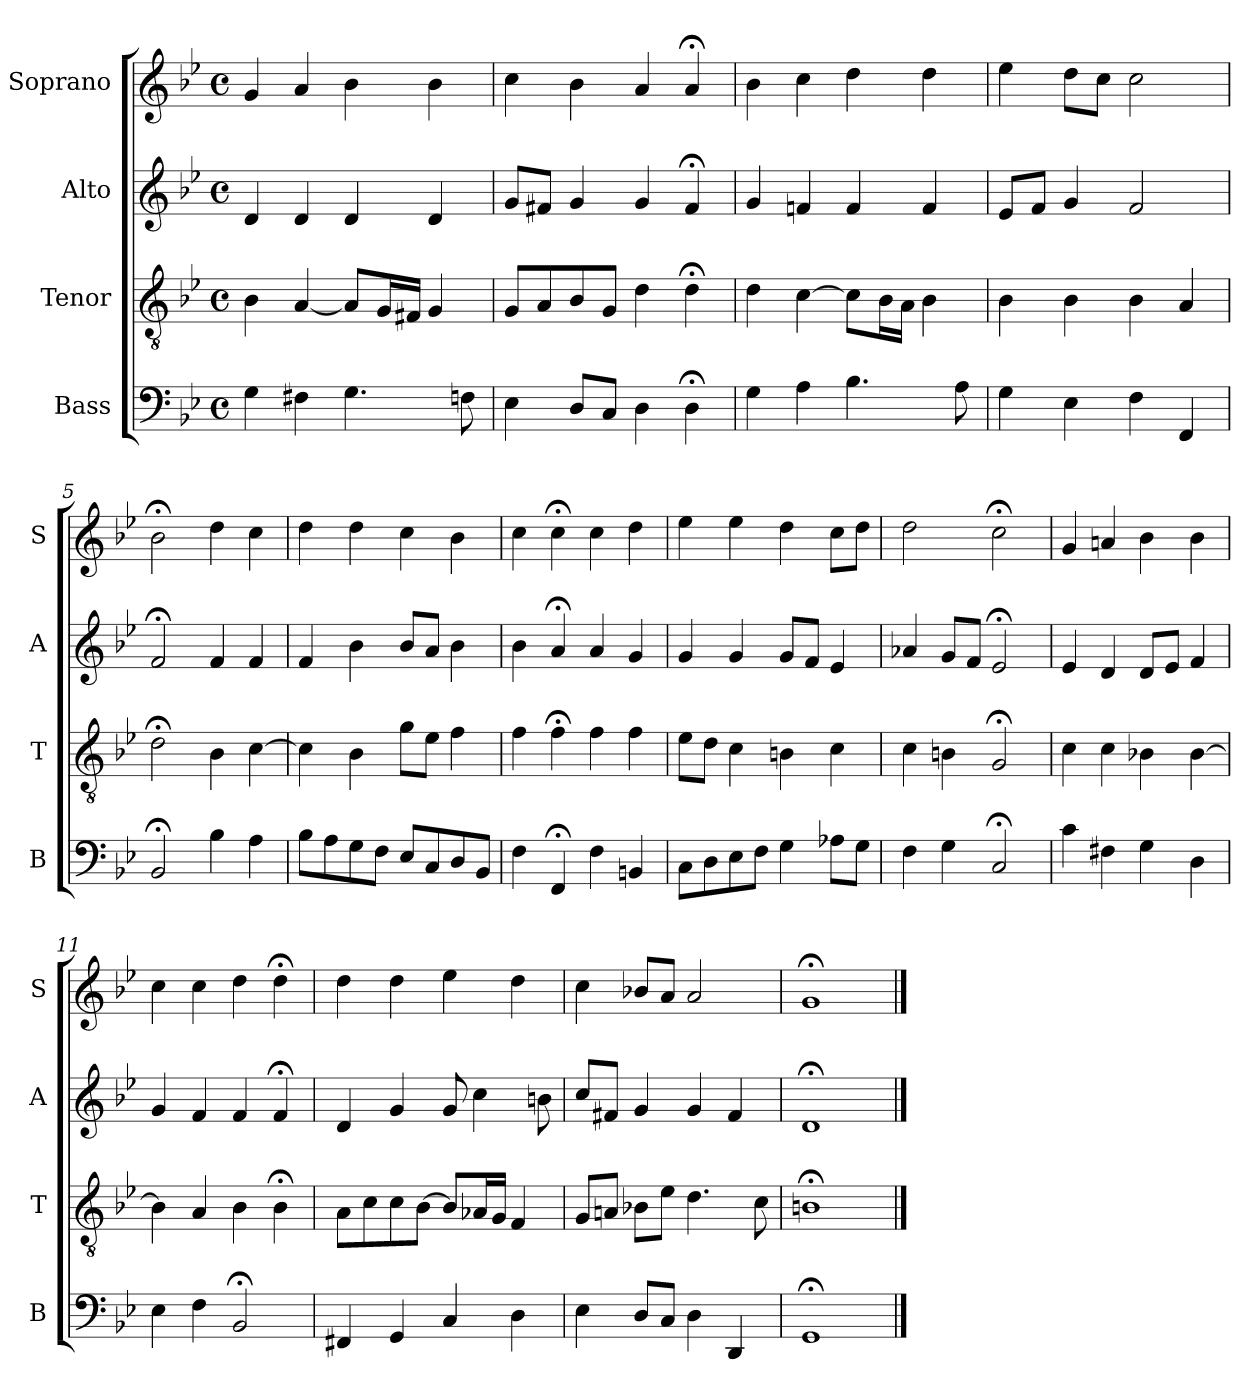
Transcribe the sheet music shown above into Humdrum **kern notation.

**kern	**kern	**kern	**kern
*part4	*part3	*part2	*part1
*staff4	*staff3	*staff2	*staff1
*I"Bass	*I"Tenor	*I"Alto	*I"Soprano
*I'B	*I'T	*I'A	*I'S
*clefF4	*clefGv2	*clefG2	*clefG2
*k[b-e-]	*k[b-e-]	*k[b-e-]	*k[b-e-]
*g:	*g:	*g:	*g:
*M4/4	*M4/4	*M4/4	*M4/4
*met(c)	*met(c)	*met(c)	*met(c)
*MM100	*MM100	*MM100	*MM100
=1	=1	=1	=1
4G	4B-	4d	4g
4F#X	[4A	4d	4a
4.G	8AL]	4d	4b-
.	16GL	.	.
.	16F#XJJ	.	.
.	4G	4d	4b-
8Fn	.	.	.
=2	=2	=2	=2
4E-	8GL	8gL	4cc
.	8A	8f#XJ	.
8DL	8B-	4g	4b-
8CJ	8GJ	.	.
4D	4d	4g	4a
4D;<	4d;<	4f#;<	4a;<
=3	=3	=3	=3
4G	4d	4g	4b-
4A	[4c	4fn	4cc
4.B-	8cL]	4f	4dd
.	16B-L	.	.
.	16AJJ	.	.
.	4B-	4f	4dd
8A	.	.	.
=4	=4	=4	=4
4G	4B-	8e-L	4ee-
.	.	8fJ	.
4E-	4B-	4g	8ddL
.	.	.	8ccJ
4F	4B-	2f	2cc
4FF	4A	.	.
=5	=5	=5	=5
2BB-;<	2d;<	2f;<	2b-;<
4B-	4B-	4f	4dd
4A	[4c	4f	4cc
=6	=6	=6	=6
8B-L	4c]	4f	4dd
8A	.	.	.
8G	4B-	4b-	4dd
8FJ	.	.	.
8E-L	8gL	8b-L	4cc
8C	8e-J	8aJ	.
8D	4f	4b-	4b-
8BB-J	.	.	.
=7	=7	=7	=7
4F	4f	4b-	4cc
4FF;<	4f;<	4a;<	4cc;<
4F	4f	4a	4cc
4BBn	4f	4g	4dd
=8	=8	=8	=8
8CL	8e-L	4g	4ee-
8D	8dJ	.	.
8E-	4c	4g	4ee-
8FJ	.	.	.
4G	4Bn	8gL	4dd
.	.	8fJ	.
8A-XL	4c	4e-	8ccL
8GJ	.	.	8ddJ
=9	=9	=9	=9
4F	4c	4a-X	2dd
4G	4Bn	8gL	.
.	.	8fJ	.
2C;<	2G;<	2e-;<	2cc;<
=10	=10	=10	=10
4c	4c	4e-	4g
4F#X	4c	4d	4an
4G	4B-X	8dL	4b-
.	.	8e-J	.
4D	[4B-	4f	4b-
=11	=11	=11	=11
4E-	4B-]	4g	4cc
4F	4A	4f	4cc
2BB-;<	4B-	4f	4dd
.	4B-;<	4f;<	4dd;<
=12	=12	=12	=12
4FF#X	8AL	4d	4dd
.	8c	.	.
4GG	8c	4g	4dd
.	[8B-J	.	.
4C	8B-L]	8g	4ee-
.	16A-XL	4cc	.
.	16GJJ	.	.
4D	4F	.	4dd
.	.	8bn	.
=13	=13	=13	=13
4E-	8GL	8ccL	4cc
.	8AnJ	8f#XJ	.
8DL	8B-XL	4g	8b-XL
8CJ	8e-J	.	8aJ
4D	4.d	4g	2a
4DD	.	4f#	.
.	8c	.	.
=14	=14	=14	=14
1GG;<	1Bn;<	1d;<	1g;<
==	==	==	==
*-	*-	*-	*-
